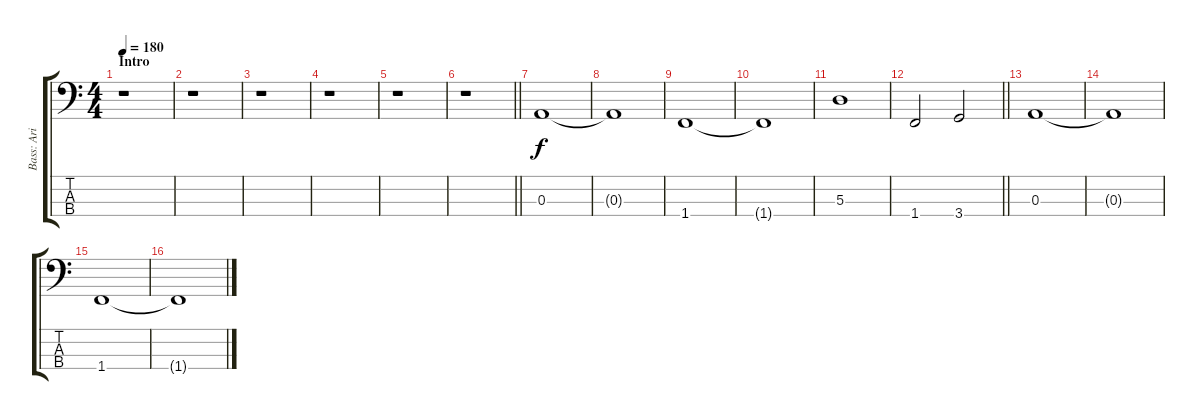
\track ("Bass: Ari Katajamäki" "Bass: Ari ") {instrument electricbassfinger}
\staff {score tabs}
\tuning (G2 D2 A1 E1) {hide}
\ts (4 4)
\section ("" "Intro")
\tempo 180
\clef f4
\ks aminor
r.1{dy f instrument electricbassfinger} |
r.1 |
r.1 |
r.1 |
r.1 |
\barLineRight lightlight
r.1 |
0.3.1 |
0.3{t}.1 |
1.4.1 |
1.4{t}.1 |
5.3.1 |
\barLineRight lightlight
1.4.2 3.4.2 |
0.3.1 |
0.3{t}.1 |
1.4.1 |
1.4{t}.1
